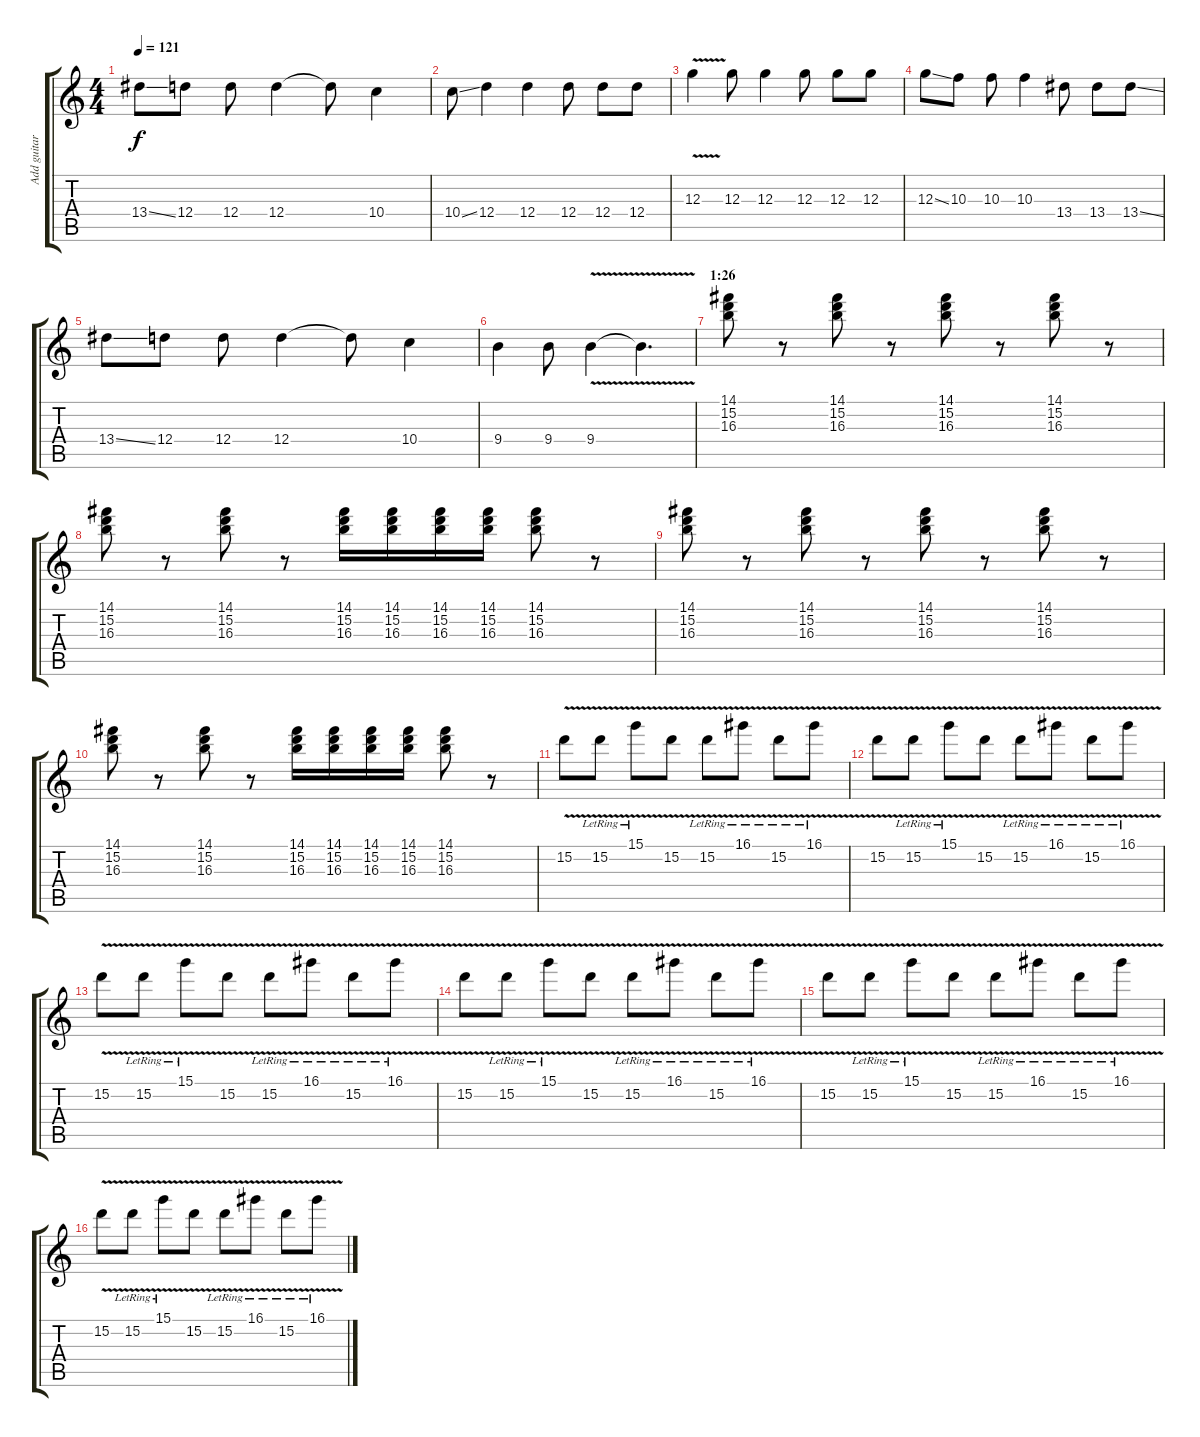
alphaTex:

\track ("Add guitar 2" "Add guitar") {instrument distortionguitar}
\staff {score tabs}
\tuning (E4 B3 G3 D3 A2 E2) {hide}
\ts (4 4)
\tempo 121
\clef g2
\ks c
13.4{ss}.8{dy f} 12.4.8 12.4.8 12.4.4 12.4{t}.8 10.4.4 |
10.4{ss}.8 12.4.4 12.4.4 12.4.8 12.4.8 12.4.8 |
12.3{v}.4{volume 12 balance 10 instrument distortionguitar} 12.3.8 12.3.4 12.3.8 12.3.8 12.3.8 |
12.3{ss}.8 10.3.8 10.3.8 10.3.4 13.4.8 13.4.8 13.4{ss}.8 |
13.4{ss}.8 12.4.8 12.4.8 12.4.4 12.4{t}.8 10.4.4 |
9.4.4 9.4.8 9.4{v}.4 9.4{t}.4{d} |
\section ("" "1:26")
(14.1 15.2 16.3).8{volume 12 balance 10 instrument distortionguitar} r.8 (14.1 15.2 16.3).8 r.8 (14.1 15.2 16.3).8 r.8 (14.1 15.2 16.3).8 r.8 |
(14.1 15.2 16.3).8{volume 12 balance 10 instrument distortionguitar} r.8 (14.1 15.2 16.3).8 r.8 (14.1 15.2 16.3).16 (14.1 15.2 16.3).16 (14.1 15.2 16.3).16 (14.1 15.2 16.3).16 (14.1 15.2 16.3).8 r.8 |
(14.1 15.2 16.3).8{volume 12 balance 10 instrument distortionguitar} r.8 (14.1 15.2 16.3).8 r.8 (14.1 15.2 16.3).8 r.8 (14.1 15.2 16.3).8 r.8 |
(14.1 15.2 16.3).8{volume 12 balance 10 instrument distortionguitar} r.8 (14.1 15.2 16.3).8 r.8 (14.1 15.2 16.3).16 (14.1 15.2 16.3).16 (14.1 15.2 16.3).16 (14.1 15.2 16.3).16 (14.1 15.2 16.3).8 r.8 |
15.2{v}.8{volume 13 balance 10 instrument electricguitarjazz} 15.2{v lr}.8 15.1{v lr}.8 15.2{v}.8 15.2{v lr}.8 16.1{v lr}.8 15.2{v lr}.8 16.1{v lr}.8 |
15.2{v}.8 15.2{v lr}.8 15.1{v lr}.8 15.2{v}.8 15.2{v lr}.8 16.1{v lr}.8 15.2{v lr}.8 16.1{v lr}.8 |
15.2{v}.8 15.2{v lr}.8 15.1{v lr}.8 15.2{v}.8 15.2{v lr}.8 16.1{v lr}.8 15.2{v lr}.8 16.1{v lr}.8 |
15.2{v}.8 15.2{v lr}.8 15.1{v lr}.8 15.2{v}.8 15.2{v lr}.8 16.1{v lr}.8 15.2{v lr}.8 16.1{v lr}.8 |
15.2{v}.8 15.2{v lr}.8 15.1{v lr}.8 15.2{v}.8 15.2{v lr}.8 16.1{v lr}.8 15.2{v lr}.8 16.1{v lr}.8 |
15.2{v}.8 15.2{v lr}.8 15.1{v lr}.8 15.2{v}.8 15.2{v lr}.8 16.1{v lr}.8 15.2{v lr}.8 16.1{v lr}.8
